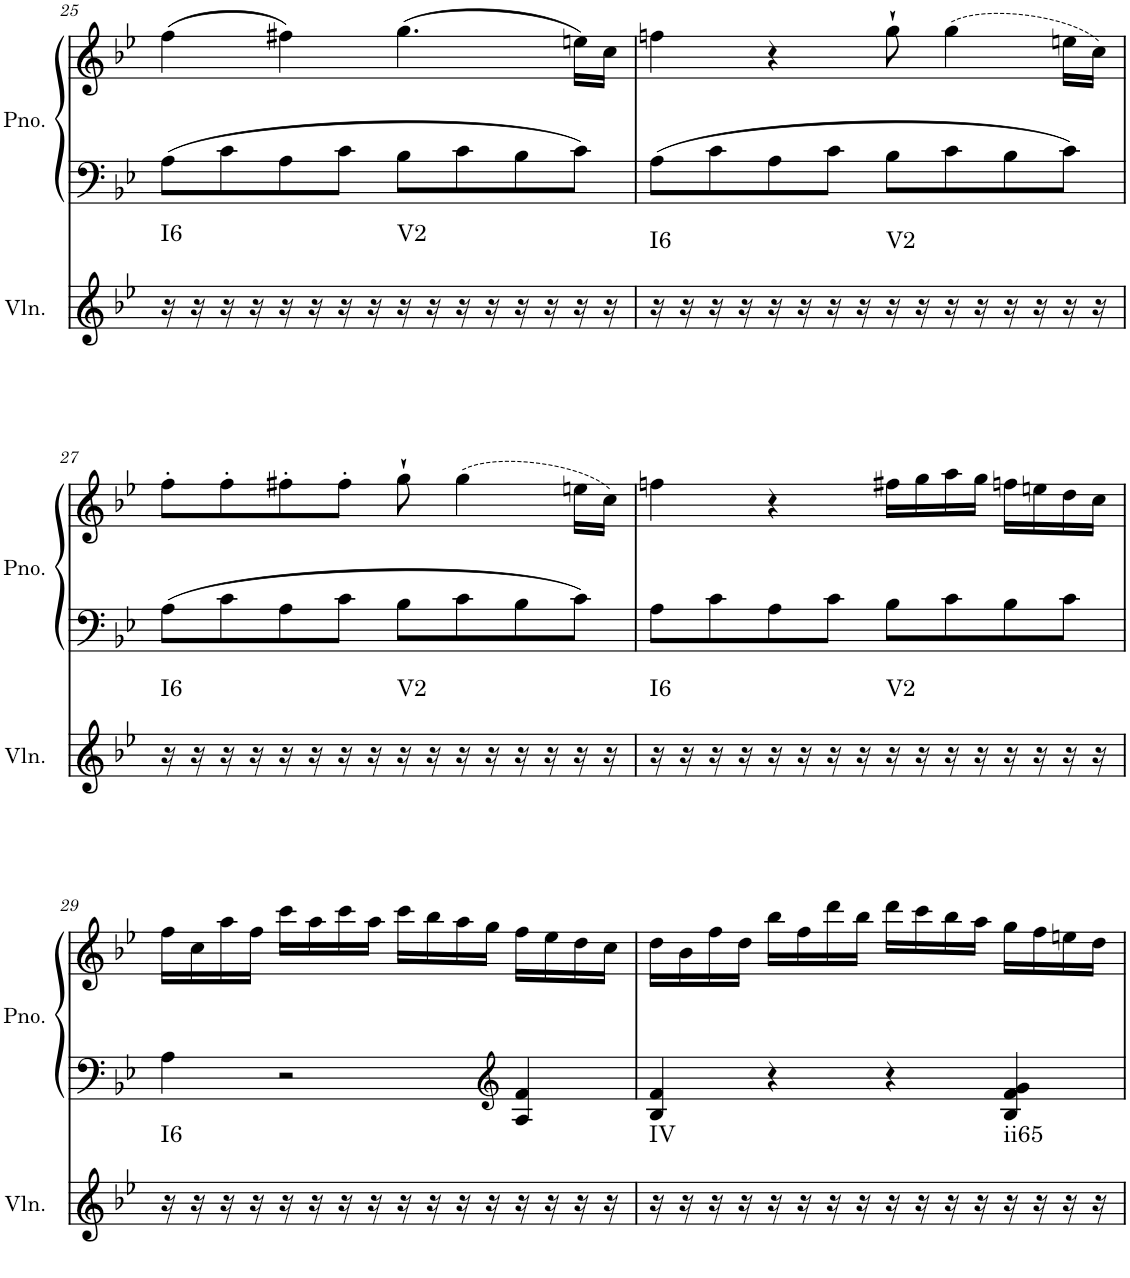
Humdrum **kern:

**kern	**harte	**kern	**kern
*part2	*part2	*part1	*part1
*staff3	*	*staff2	*staff1
*I"Violin	*	*I"Piano, Piano right	*
*I'Vln.	*	*I'Pno.	*
!!LO:PB:g=z
*clefG2	*	*clefF4	*clefG2
*k[b-e-]	*	*k[b-e-]	*k[b-e-]
*M2/2	*	*M2/2	*M2/2
*met(c|)	*	*met(c|)	*met(c|)
=25	=25	=25	=25
!	!LO:H:kt=I6	!	!
16r	N	8A\L	(4ff\
16r	.	.	.
16r	.	8c\	.
16r	.	.	.
16r	.	8A\	4ff#X\)
16r	.	.	.
16r	.	8c\J	.
16r	.	.	.
!	!LO:H:kt=V2	!	!
16r	N	8B-\L	(4.gg\
16r	.	.	.
16r	.	8c\	.
16r	.	.	.
16r	.	8B-\	.
16r	.	.	.
16r	.	8c\J	16een\LL)
16r	.	.	16cc\JJ
=26	=26	=26	=26
!	!LO:H:kt=I6	!	!
16r	N	8A\L	4ffn\
16r	.	.	.
16r	.	8c\	.
16r	.	.	.
16r	.	8A\	4r
16r	.	.	.
16r	.	8c\J	.
16r	.	.	.
!	!LO:H:kt=V2	!	!
16r	N	8B-\L	8gg`\
16r	.	.	.
16r	.	8c\	(4gg\
16r	.	.	.
16r	.	8B-\	.
16r	.	.	.
16r	.	8c\J	16een\LL
16r	.	.	16cc\JJ)
!!LO:LB:g=z
=27	=27	=27	=27
!	!LO:H:kt=I6	!	!
16r	N	8A\L	8ff'\L
16r	.	.	.
16r	.	8c\	8ff'\
16r	.	.	.
16r	.	8A\	8ff#X'\
16r	.	.	.
16r	.	8c\J	8ff#'\J
16r	.	.	.
!	!LO:H:kt=V2	!	!
16r	N	8B-\L	8gg`\
16r	.	.	.
16r	.	8c\	(4gg\
16r	.	.	.
16r	.	8B-\	.
16r	.	.	.
16r	.	8c\J	16een\LL
16r	.	.	16cc\JJ)
=28	=28	=28	=28
!	!LO:H:kt=I6	!	!
16r	N	8A\L	4ffn\
16r	.	.	.
16r	.	8c\	.
16r	.	.	.
16r	.	8A\	4r
16r	.	.	.
16r	.	8c\J	.
16r	.	.	.
!	!LO:H:kt=V2	!	!
16r	N	8B-\L	16ff#X\LL
16r	.	.	16gg\
16r	.	8c\	16aa\
16r	.	.	16gg\JJ
16r	.	8B-\	16ffn\LL
16r	.	.	16een\
16r	.	8c\J	16dd\
16r	.	.	16cc\JJ
!!LO:LB:g=z
=29	=29	=29	=29
!	!LO:H:kt=I6	!	!
16r	N	4A\	16ff\LL
16r	.	.	16cc\
16r	.	.	16aa\
16r	.	.	16ff\JJ
16r	.	2r	16ccc\LL
16r	.	.	16aa\
16r	.	.	16ccc\
16r	.	.	16aa\JJ
16r	.	.	16ccc\LL
16r	.	.	16bb-\
16r	.	.	16aa\
16r	.	.	16gg\JJ
*	*	*clefG2	*
16r	.	4A/ 4f/	16ff\LL
16r	.	.	16ee-\
16r	.	.	16dd\
16r	.	.	16cc\JJ
=30	=30	=30	=30
!	!LO:H:kt=IV	!	!
16r	N	4B-/ 4f/	16dd\LL
16r	.	.	16b-\
16r	.	.	16ff\
16r	.	.	16dd\JJ
16r	.	4r	16bb-\LL
16r	.	.	16ff\
16r	.	.	16ddd\
16r	.	.	16bb-\JJ
16r	.	4r	16ddd\LL
16r	.	.	16ccc\
16r	.	.	16bb-\
16r	.	.	16aa\JJ
!	!LO:H:kt=ii65	!	!
16r	N	4B-/ 4f/ 4g/	16gg\LL
16r	.	.	16ff\
16r	.	.	16een\
16r	.	.	16dd\JJ
=	=	=	=
*-	*-	*-	*-
